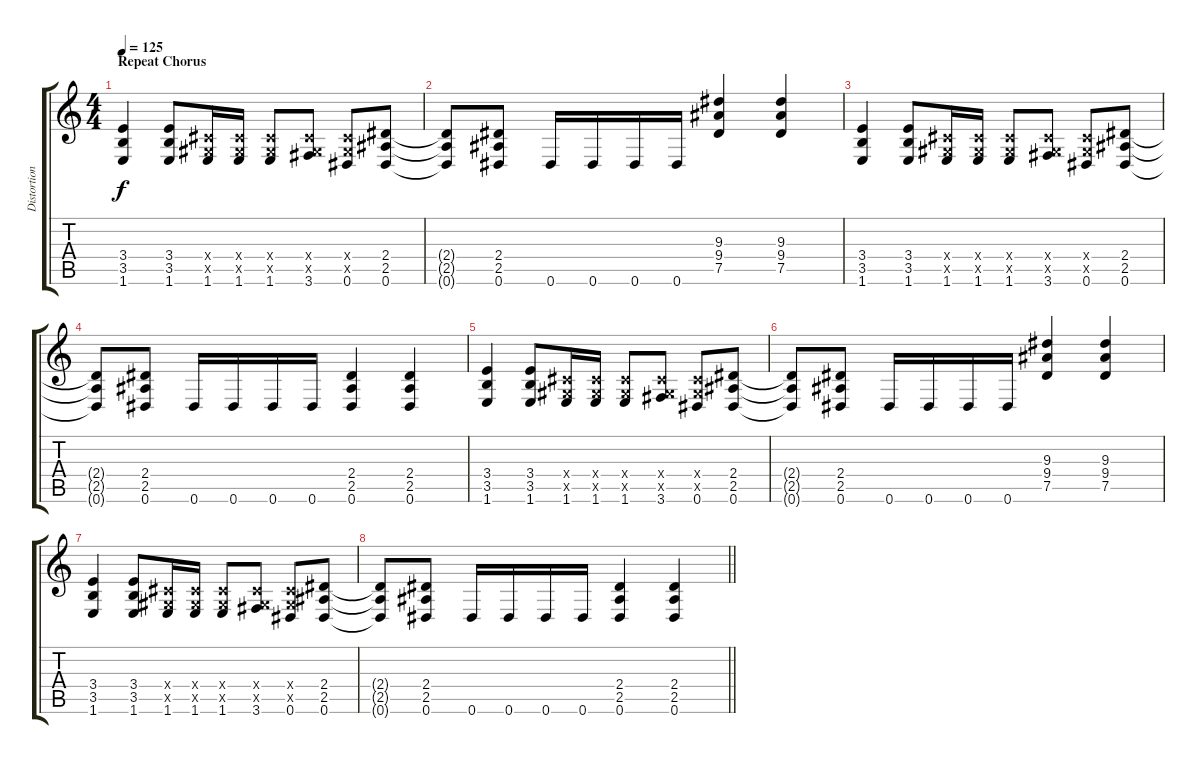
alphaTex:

\track ("Distortion Guitar" "Distortion") {instrument distortionguitar}
\staff {score tabs}
\tuning (Eb4 Bb3 Gb3 Db3 Ab2 Eb2) {hide}
\ts (4 4)
\section ("" "Repeat Chorus")
\tempo 125
\clef g2
\ks c
(3.4 3.5 1.6).4{dy f} (3.4 3.5 1.6).8 (0.4{x} 0.5{x} 1.6).16 (0.4{x} 0.5{x} 1.6).16 (0.4{x} 0.5{x} 1.6).8 (0.4{x} 0.5{x} 3.6).8 (0.4{x} 0.5{x} 0.6).8 (2.4 2.5 0.6).8 |
(2.4{t} 2.5{t} 0.6{t}).8 (2.4 2.5 0.6).8 0.6.16 0.6.16 0.6.16 0.6.16 (9.3 9.4 7.5).4 (9.3 9.4 7.5).4 |
(3.4 3.5 1.6).4 (3.4 3.5 1.6).8 (0.4{x} 0.5{x} 1.6).16 (0.4{x} 0.5{x} 1.6).16 (0.4{x} 0.5{x} 1.6).8 (0.4{x} 0.5{x} 3.6).8 (0.4{x} 0.5{x} 0.6).8 (2.4 2.5 0.6).8 |
(2.4{t} 2.5{t} 0.6{t}).8 (2.4 2.5 0.6).8 0.6.16 0.6.16 0.6.16 0.6.16 (2.4 2.5 0.6).4 (2.4 2.5 0.6).4 |
(3.4 3.5 1.6).4 (3.4 3.5 1.6).8 (0.4{x} 0.5{x} 1.6).16 (0.4{x} 0.5{x} 1.6).16 (0.4{x} 0.5{x} 1.6).8 (0.4{x} 0.5{x} 3.6).8 (0.4{x} 0.5{x} 0.6).8 (2.4 2.5 0.6).8 |
(2.4{t} 2.5{t} 0.6{t}).8 (2.4 2.5 0.6).8 0.6.16 0.6.16 0.6.16 0.6.16 (9.3 9.4 7.5).4 (9.3 9.4 7.5).4 |
(3.4 3.5 1.6).4 (3.4 3.5 1.6).8 (0.4{x} 0.5{x} 1.6).16 (0.4{x} 0.5{x} 1.6).16 (0.4{x} 0.5{x} 1.6).8 (0.4{x} 0.5{x} 3.6).8 (0.4{x} 0.5{x} 0.6).8 (2.4 2.5 0.6).8 |
\barLineRight lightlight
(2.4{t} 2.5{t} 0.6{t}).8 (2.4 2.5 0.6).8 0.6.16 0.6.16 0.6.16 0.6.16 (2.4 2.5 0.6).4 (2.4 2.5 0.6).4
